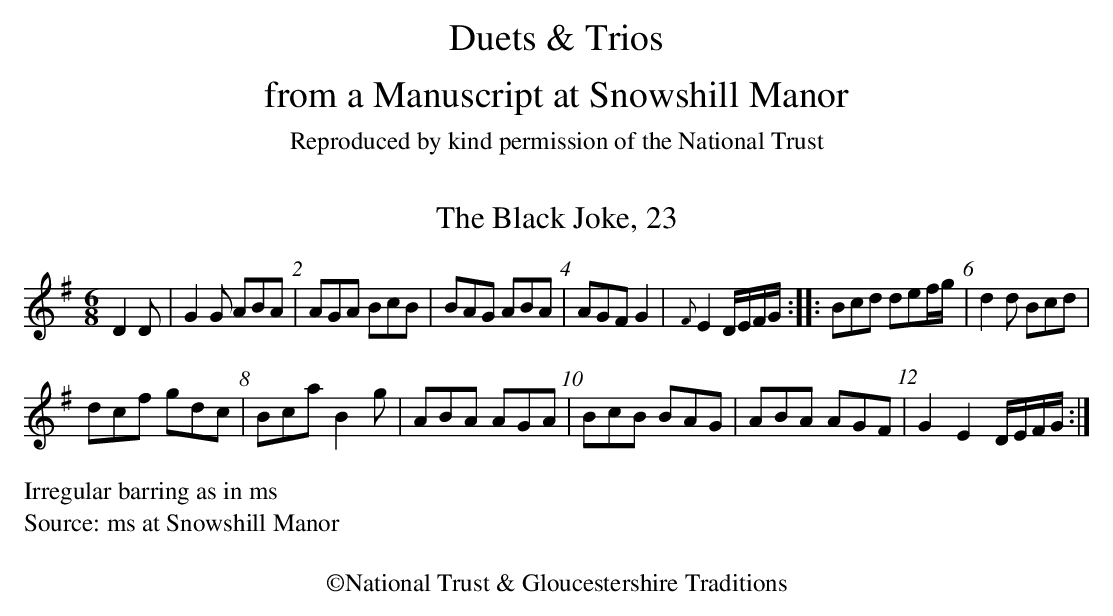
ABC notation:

X:1
T:The Black Joke, 23
M:6/8
L:1/8
K:G
D2D |  G2G  ABA | AGA  BcB | BAG ABA |\
AGF  G2| {F}E2 D/E/F/G/ :|\
|:Bcd def/g/ | d2d Bcd |
dcf gdc | Bca B2g |\
ABA AGA | BcB BAG | ABA AGF | G2E2  D/E/F/G/ :|
